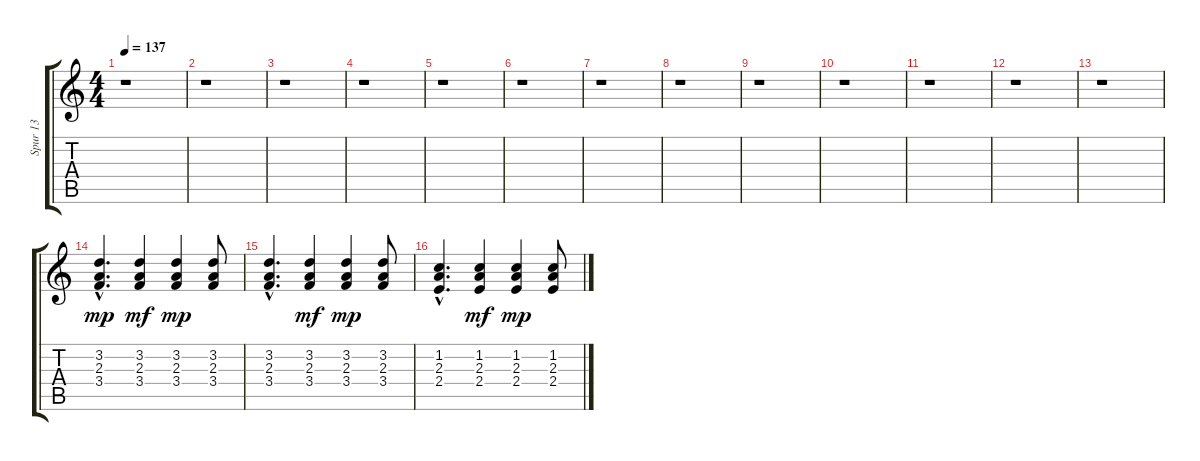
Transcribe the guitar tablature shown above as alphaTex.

\track ("Spur 13" "Spur 13") {instrument acousticguitarsteel}
\staff {score tabs}
\tuning (E4 B3 G3 D3 A2 E2) {hide}
\ts (4 4)
\tempo 137
\clef g2
\ks c
r.1{dy mp} |
r.1 |
r.1 |
r.1 |
r.1 |
r.1 |
r.1 |
r.1 |
r.1 |
r.1 |
r.1 |
r.1 |
r.1 |
(3.2{hac} 2.3{hac} 3.4{hac}).4{d} (3.2 2.3 3.4).4{dy mf} (3.2 2.3 3.4).4{dy mp} (3.2 2.3 3.4).8 |
(3.2{hac} 2.3{hac} 3.4{hac}).4{d} (3.2 2.3 3.4).4{dy mf} (3.2 2.3 3.4).4{dy mp} (3.2 2.3 3.4).8 |
(1.2{hac} 2.3{hac} 2.4{hac}).4{d} (1.2 2.3 2.4).4{dy mf} (1.2 2.3 2.4).4{dy mp} (1.2 2.3 2.4).8
